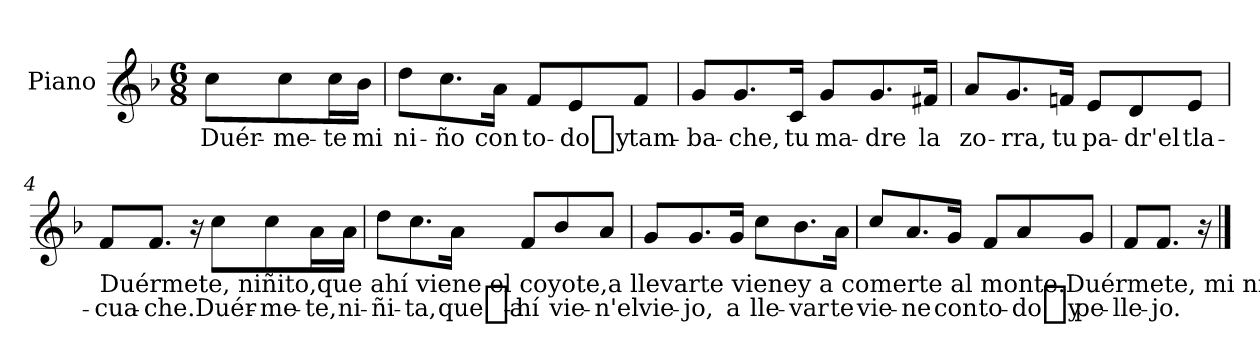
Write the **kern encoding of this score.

**kern	**text
*part1	*part1
*staff1	*staff1
*I"Piano	*
*I'Pno	*
*clefG2	*
*k[b-]	*
*F:	*
*M6/8	*
=	=
*^	*
8cc\L	16ryy	Duér-
*MM60	*	*
.	4ryy	.
8cc\	.	-me-
16cc\L	.	-te
16b-\JJ	16ryy	mi
*v	*v	*
=1	=1
8dd\L	ni-
8.cc\	-ño
16a\Jk	con
8f/L	to-
8e/	-do_y
8f/J	tam-
=2	=2
8g/L	-ba-
8.g/	-che,
16c/Jk	tu
8g/L	ma-
8.g/	-dre
16f#X/Jk	la
=3	=3
8a/L	zo-
8.g/	-rra,
16fn/Jk	tu
8e/L	pa-
8d/	-dr'el
8e/J	tla-
!!LO:LB:g=z
=4	=4
!LO:TX:b:t=Duérmete, niñito,que ahí viene el coyote,a llevarte vieney a comerte al monte.Duérmete, mi niño,que estás en cajón;tu madre la zorra,tu padre el tejón.Duérmete, niñito,no venga el caucón,te quite la viday a mí el corazón.	!
8f/L	-cua-
8.f/J	-che.
16r	.
8cc\L	Duér-
8cc\	-me-
16a\L	-te,
16a\JJ	ni-
=5	=5
8dd\L	-ñi-
8.cc\	-ta,
16a\Jk	que_a-
8f/L	-hí
8b-/	vie-
8a/J	-n'el
=6	=6
8g/L	vie-
8.g/	-jo,
16g/Jk	a
8cc\L	lle-
8.b-\	-var
16a\Jk	te
=7	=7
8cc/L	vie-
8.a/	-ne
16g/Jk	con
8f/L	to-
8a/	-do_y
8g/J	pe-
=8	=8
8f/L	-lle-
8.f/J	-jo.
16r	.
==	==
*-	*-
